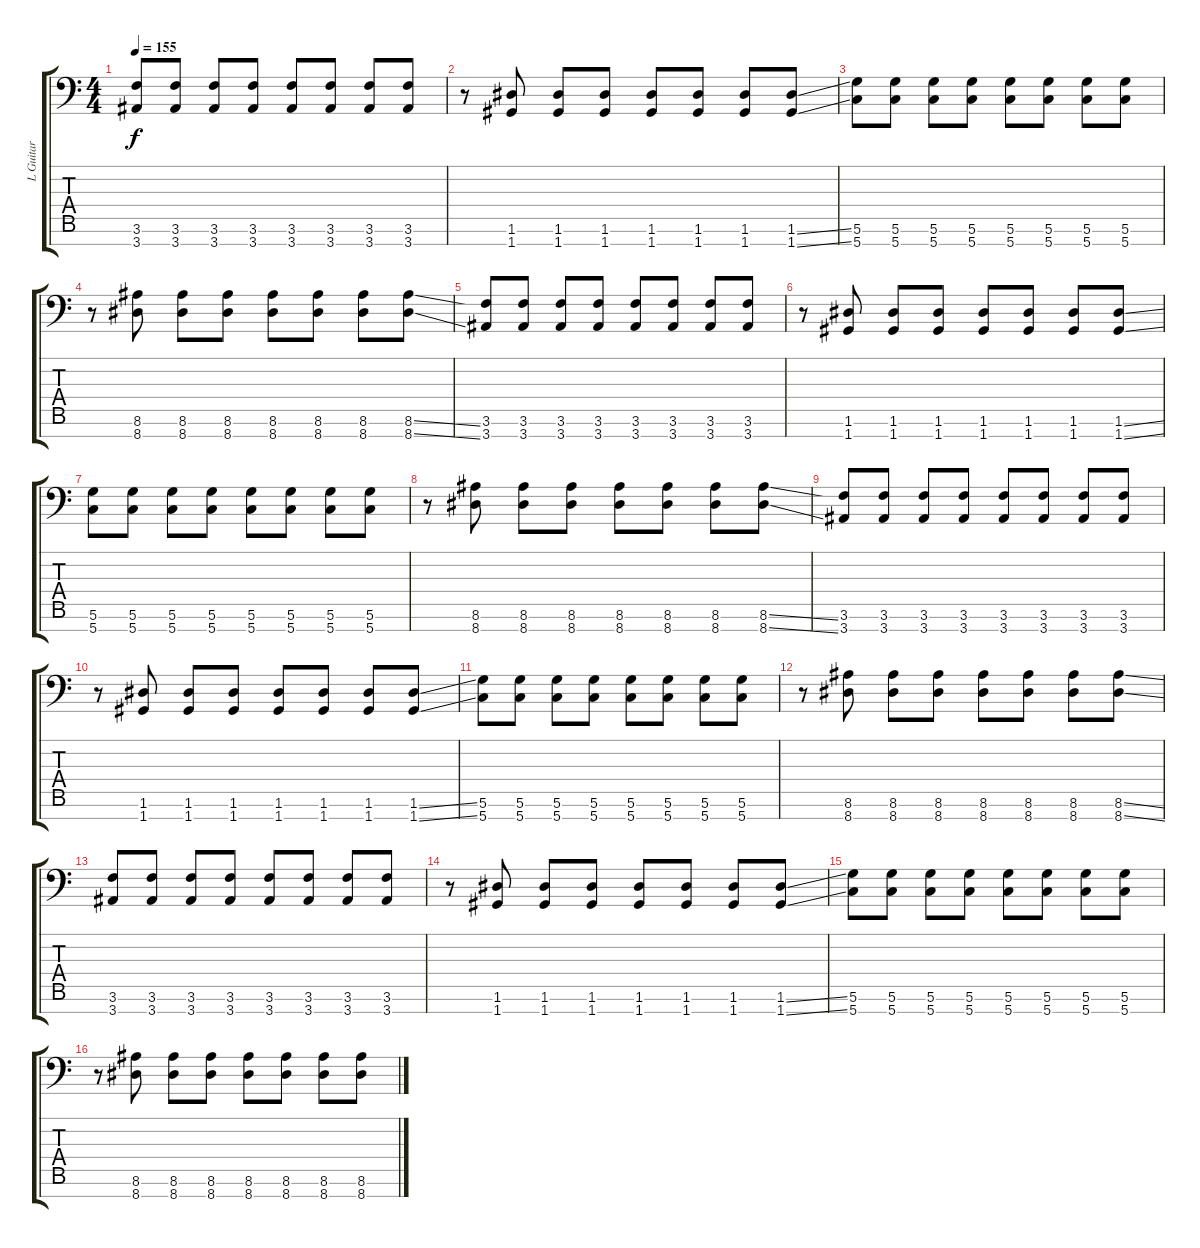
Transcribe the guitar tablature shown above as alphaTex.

\track ("L Guitar" "L Guitar") {instrument distortionguitar}
\staff {score tabs}
\tuning (D4 A3 F3 C3 G2 D2 G1) {hide}
\ts (4 4)
\tempo 155
\clef f4
\ks c
(3.6 3.7).8{dy f} (3.6 3.7).8 (3.6 3.7).8 (3.6 3.7).8 (3.6 3.7).8 (3.6 3.7).8 (3.6 3.7).8 (3.6 3.7).8 |
r.8 (1.6 1.7).8 (1.6 1.7).8 (1.6 1.7).8 (1.6 1.7).8 (1.6 1.7).8 (1.6 1.7).8 (1.6{ss} 1.7{ss}).8 |
(5.6 5.7).8 (5.6 5.7).8 (5.6 5.7).8 (5.6 5.7).8 (5.6 5.7).8 (5.6 5.7).8 (5.6 5.7).8 (5.6 5.7).8 |
r.8 (8.6 8.7).8 (8.6 8.7).8 (8.6 8.7).8 (8.6 8.7).8 (8.6 8.7).8 (8.6 8.7).8 (8.6{ss} 8.7{ss}).8 |
(3.6 3.7).8 (3.6 3.7).8 (3.6 3.7).8 (3.6 3.7).8 (3.6 3.7).8 (3.6 3.7).8 (3.6 3.7).8 (3.6 3.7).8 |
r.8 (1.6 1.7).8 (1.6 1.7).8 (1.6 1.7).8 (1.6 1.7).8 (1.6 1.7).8 (1.6 1.7).8 (1.6{ss} 1.7{ss}).8 |
(5.6 5.7).8 (5.6 5.7).8 (5.6 5.7).8 (5.6 5.7).8 (5.6 5.7).8 (5.6 5.7).8 (5.6 5.7).8 (5.6 5.7).8 |
r.8 (8.6 8.7).8 (8.6 8.7).8 (8.6 8.7).8 (8.6 8.7).8 (8.6 8.7).8 (8.6 8.7).8 (8.6{ss} 8.7{ss}).8 |
(3.6 3.7).8 (3.6 3.7).8 (3.6 3.7).8 (3.6 3.7).8 (3.6 3.7).8 (3.6 3.7).8 (3.6 3.7).8 (3.6 3.7).8 |
r.8 (1.6 1.7).8 (1.6 1.7).8 (1.6 1.7).8 (1.6 1.7).8 (1.6 1.7).8 (1.6 1.7).8 (1.6{ss} 1.7{ss}).8 |
(5.6 5.7).8 (5.6 5.7).8 (5.6 5.7).8 (5.6 5.7).8 (5.6 5.7).8 (5.6 5.7).8 (5.6 5.7).8 (5.6 5.7).8 |
r.8 (8.6 8.7).8 (8.6 8.7).8 (8.6 8.7).8 (8.6 8.7).8 (8.6 8.7).8 (8.6 8.7).8 (8.6{ss} 8.7{ss}).8 |
(3.6 3.7).8 (3.6 3.7).8 (3.6 3.7).8 (3.6 3.7).8 (3.6 3.7).8 (3.6 3.7).8 (3.6 3.7).8 (3.6 3.7).8 |
r.8 (1.6 1.7).8 (1.6 1.7).8 (1.6 1.7).8 (1.6 1.7).8 (1.6 1.7).8 (1.6 1.7).8 (1.6{ss} 1.7{ss}).8 |
(5.6 5.7).8 (5.6 5.7).8 (5.6 5.7).8 (5.6 5.7).8 (5.6 5.7).8 (5.6 5.7).8 (5.6 5.7).8 (5.6 5.7).8 |
r.8 (8.6 8.7).8 (8.6 8.7).8 (8.6 8.7).8 (8.6 8.7).8 (8.6 8.7).8 (8.6 8.7).8 (8.6{ss} 8.7{ss}).8
